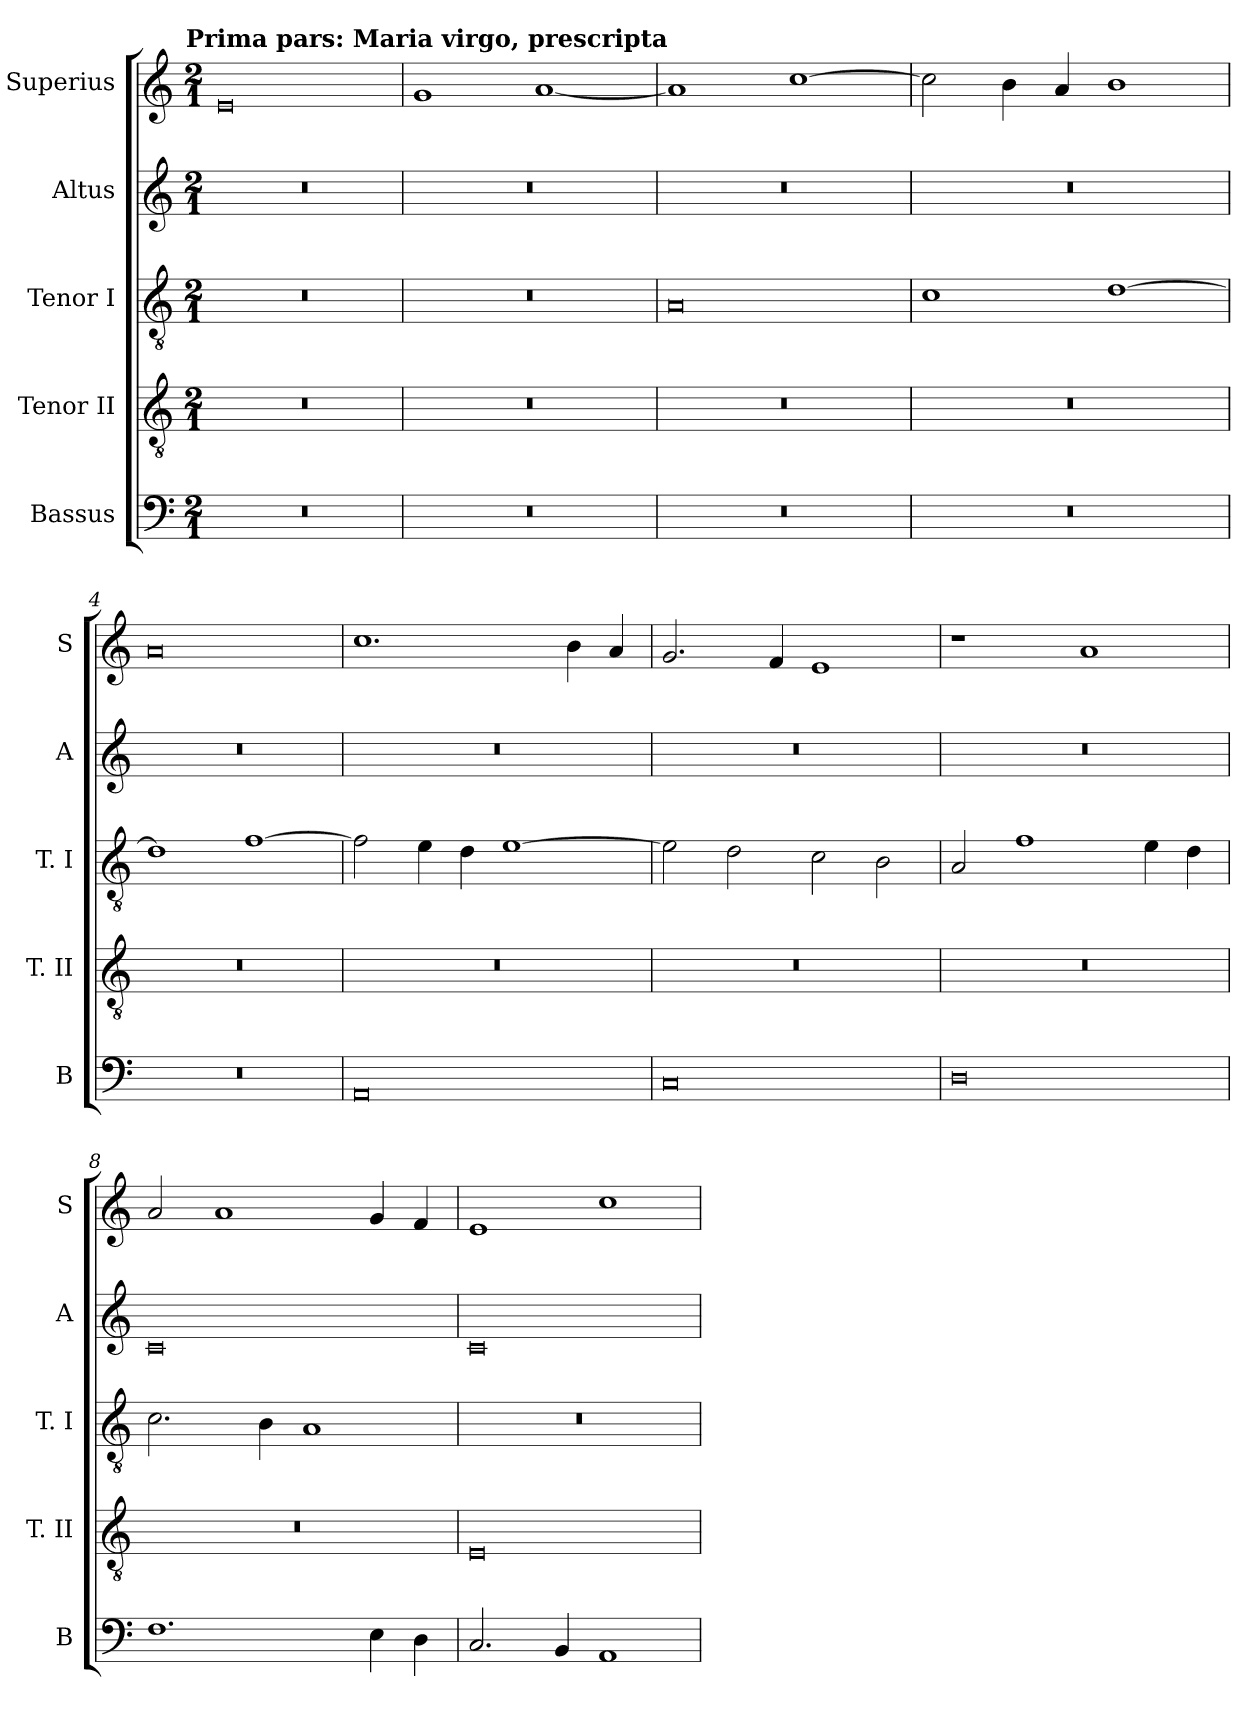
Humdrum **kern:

**kern	**kern	**kern	**kern	**kern
*part5	*part4	*part3	*part2	*part1
*staff5	*staff4	*staff3	*staff2	*staff1
*I"Bassus	*I"Tenor II	*I"Tenor I	*I"Altus	*I"Superius
*I'B	*I'T. II	*I'T. I	*I'A	*I'S
*clefF4	*clefGv2	*clefGv2	*clefG2	*clefG2
*k[]	*k[]	*k[]	*k[]	*k[]
*C:	*C:	*C:	*C:	*C:
!!LO:TX:omd:t=Prima pars&colon; Maria virgo, prescripta
*M2/1	*M2/1	*M2/1	*M2/1	*M2/1
=	=	=	=	=
0r	0r	0r	0r	0e
=1	=1	=1	=1	=1
0r	0r	0r	0r	1g
.	.	.	.	[1a
=2	=2	=2	=2	=2
0r	0r	0A	0r	1a]
.	.	.	.	[1cc
=3	=3	=3	=3	=3
0r	0r	1c	0r	2cc]
.	.	.	.	4b
.	.	.	.	4a
.	.	[1d	.	1b
=4	=4	=4	=4	=4
0r	0r	1d]	0r	0a
.	.	[1f	.	.
=5	=5	=5	=5	=5
0AA	0r	2f]	0r	1.cc
.	.	4e	.	.
.	.	4d	.	.
.	.	[1e	.	.
.	.	.	.	4b
.	.	.	.	4a
=6	=6	=6	=6	=6
0C	0r	2e]	0r	2.g
.	.	2d	.	.
.	.	.	.	4f
.	.	2c	.	1e
.	.	2B	.	.
=7	=7	=7	=7	=7
0D	0r	2A	0r	1r
.	.	1f	.	.
.	.	.	.	1a
.	.	4e	.	.
.	.	4d	.	.
=8	=8	=8	=8	=8
1.F	0r	2.c	0c	2a
.	.	.	.	1a
.	.	4B	.	.
.	.	1A	.	.
4E	.	.	.	4g
4D	.	.	.	4f
=9	=9	=9	=9	=9
2.C	0E	0r	0c	1e
4BB	.	.	.	.
1AA	.	.	.	1cc
=	=	=	=	=
*-	*-	*-	*-	*-
